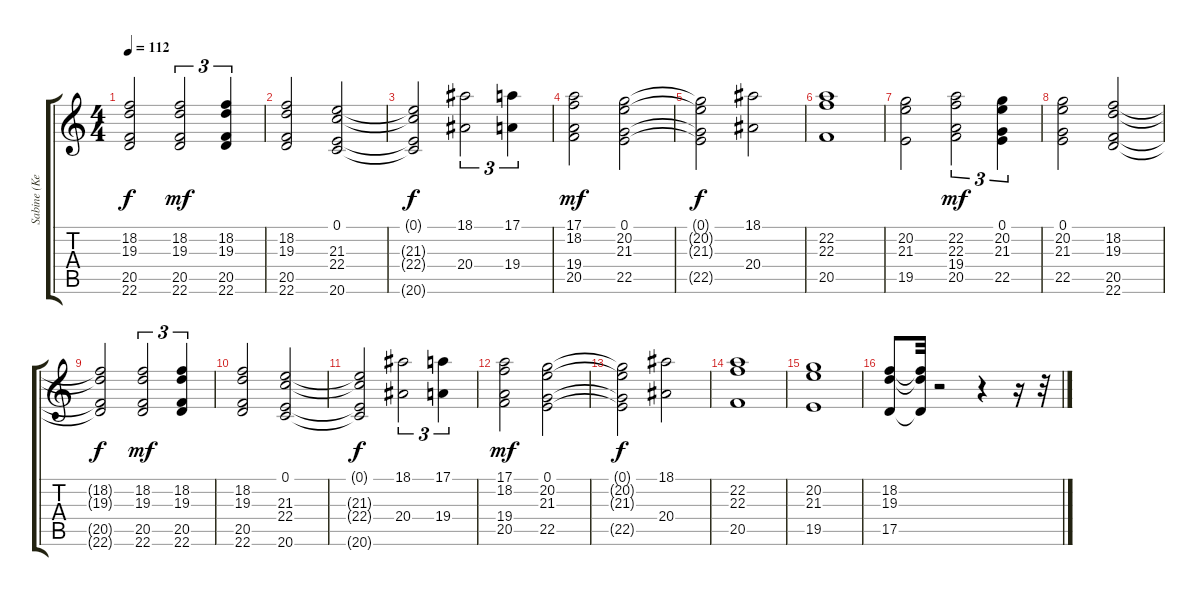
\track ("Sabine (KeybHigh)" "Sabine (Ke") {instrument stringensemble1}
\staff {score tabs}
\tuning (E4 B3 G3 D3 A2 E2) {hide}
\ts (4 4)
\tempo 112
\clef g2
\ks c
(18.2{t} 19.3{t} 20.5{t} 22.6{t}).2{dy f} (18.2 19.3 20.5 22.6).2{tu (3 2) dy mf} (18.2 19.3 20.5 22.6).4{tu (3 2)} |
(18.2 19.3 20.5 22.6).2 (0.1 21.3 22.4 20.6).2 |
(0.1{t} 21.3{t} 22.4{t} 20.6{t}).2{dy f} (18.1 20.4).2{tu (3 2)} (17.1 19.4).4{tu (3 2)} |
(17.1 18.2 19.4 20.5).2{dy mf} (0.1 20.2 21.3 22.5).2 |
(0.1{t} 20.2{t} 21.3{t} 22.5{t}).2{dy f} (18.1 20.4).2 |
(22.2 22.3 20.5).1 |
(20.2 21.3 19.5).2 (22.2 22.3 19.4 20.5).2{tu (3 2) dy mf} (0.1 20.2 21.3 22.5).4{tu (3 2)} |
(0.1 20.2 21.3 22.5).2 (18.2 19.3 20.5 22.6).2 |
(18.2{t} 19.3{t} 20.5{t} 22.6{t}).2{dy f} (18.2 19.3 20.5 22.6).2{tu (3 2) dy mf} (18.2 19.3 20.5 22.6).4{tu (3 2)} |
(18.2 19.3 20.5 22.6).2 (0.1 21.3 22.4 20.6).2 |
(0.1{t} 21.3{t} 22.4{t} 20.6{t}).2{dy f} (18.1 20.4).2{tu (3 2)} (17.1 19.4).4{tu (3 2)} |
(17.1 18.2 19.4 20.5).2{dy mf} (0.1 20.2 21.3 22.5).2 |
(0.1{t} 20.2{t} 21.3{t} 22.5{t}).2{dy f} (18.1 20.4).2 |
(22.2 22.3 20.5).1 |
(20.2 21.3 19.5).1 |
(18.2 19.3 17.5).8 (18.2{t} 19.3{t} 17.5{t}).32 r.2 r.4 r.16 r.32
